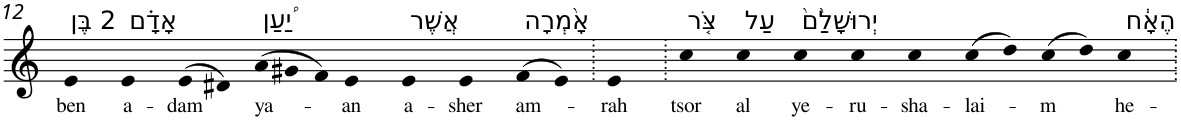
**kern	**text
*part1	*part1
*staff1	*staff1
*I"Piano	*
*I'Pno	*
!!LO:PB:g=z
*clefG2	*
*k[]	*
=12	=12
!LO:TX:a:t=2 בֶּן	!
!	!LO:LY:b
4e	ben
!LO:TX:a:t=אָדָ֗ם	!
!	!LO:LY:b
4e	a-
!	!LO:LY:b
(>8e	-dam
8d#X)	.
*Xtuplet	*
!LO:TX:a:t=יַ֠עַן	!
!	!LO:LY:b
(>12a	ya-
12g#X	.
12f)	.
!	!LO:LY:b
4e	-an
!LO:TX:a:t=אֲשֶׁר	!
!	!LO:LY:b
4e	a-
!	!LO:LY:b
4e	-sher
!LO:TX:a:t=אָ֨מְרָה	!
!	!LO:LY:b
(>8f	am-
8e)	.
=13.	=13.
!	!LO:LY:b
4e	-rah
=14.	=14.
!LO:TX:a:t=צֹּ֤ר	!
!	!LO:LY:b
4cc	tsor
!LO:TX:a:t=עַל	!
!	!LO:LY:b
4cc	al
!LO:TX:a:t=יְרוּשָׁלִַ֙ם֙	!
!	!LO:LY:b
4cc	ye-
!	!LO:LY:b
4cc	-ru-
!	!LO:LY:b
4cc	-sha-
!	!LO:LY:b
(>8cc	-lai-
8dd)	.
!	!LO:LY:b
(>8cc	-m
8dd)	.
!LO:TX:a:t=הֶאָ֔ח	!
!	!LO:LY:b
4cc	he-
=.	=.
*-	*-
